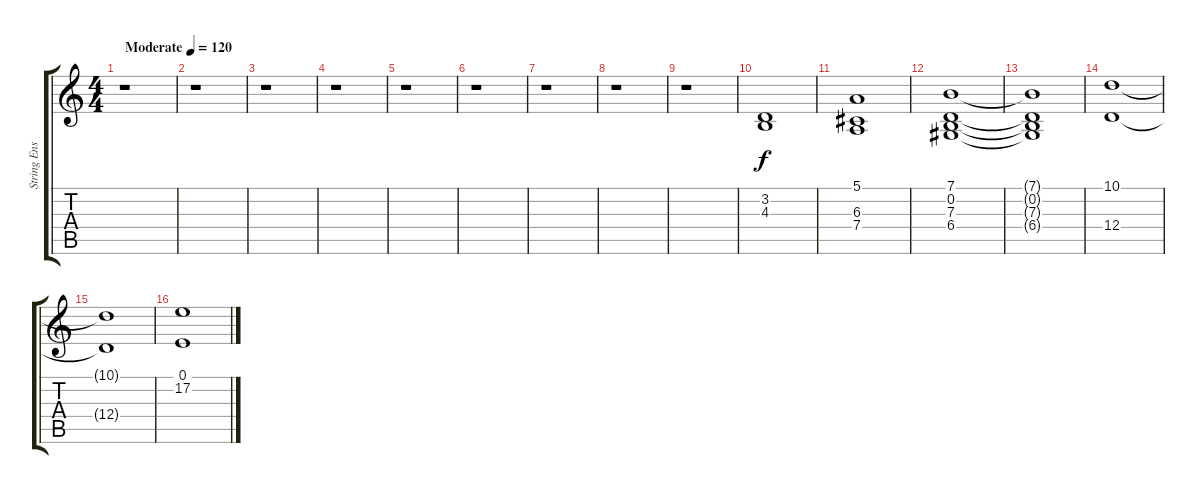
\track ("String Ensemble" "String Ens") {instrument stringensemble2}
\staff {score tabs}
\tuning (E4 B3 G3 D3 A2 E2) {hide}
\ts (4 4)
\tempo (120 "Moderate")
\clef g2
\ks c
r.1{dy f instrument stringensemble2} |
r.1 |
r.1 |
r.1 |
r.1 |
r.1 |
r.1 |
r.1 |
r.1 |
(3.2 4.3).1{volume 10 balance 4 instrument stringensemble1} |
(5.1 6.3 7.4).1 |
(7.1 0.2 7.3 6.4).1 |
(7.1{t} 0.2{t} 7.3{t} 6.4{t}).1 |
(10.1 12.4).1 |
(10.1{t} 12.4{t}).1 |
(0.1 17.2).1
